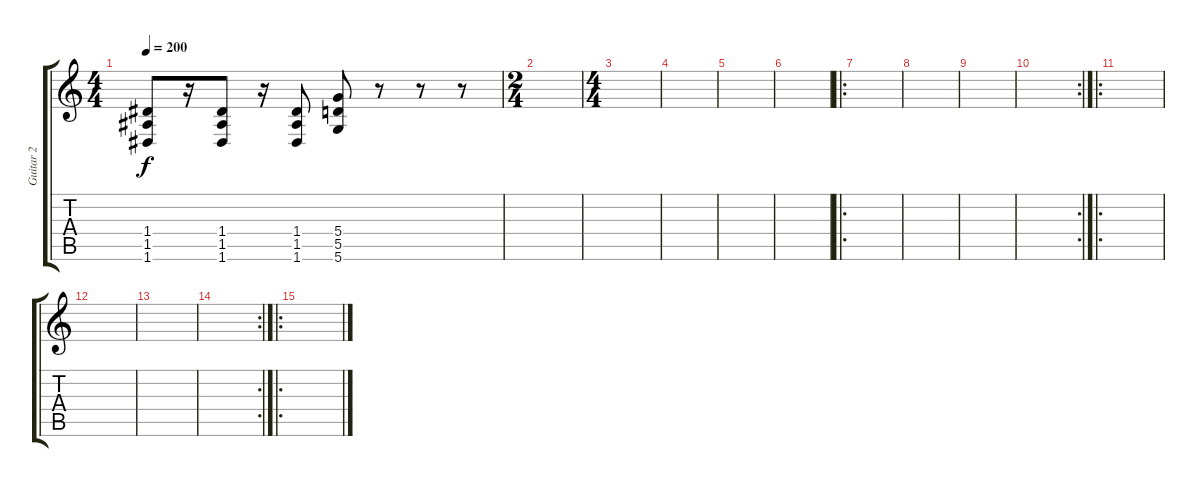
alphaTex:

\track ("Guitar 2" "Guitar 2") {instrument distortionguitar}
\staff {score tabs}
\tuning (E4 B3 G3 D3 A2 D2) {hide}
\ts (4 4)
\tempo 200
\clef g2
\ks c
(1.4 1.5 1.6).8{dy f} r.16 (1.4 1.5 1.6).8 r.16 (1.4 1.5 1.6).8 (5.4 5.5 5.6).8 r.8 r.8 r.8 |
\ts (2 4)
|
\ts (4 4)
|
|
|
|
\ro
|
|
|
\rc 2
|
\ro
|
|
|
\rc 2
|
\ro
